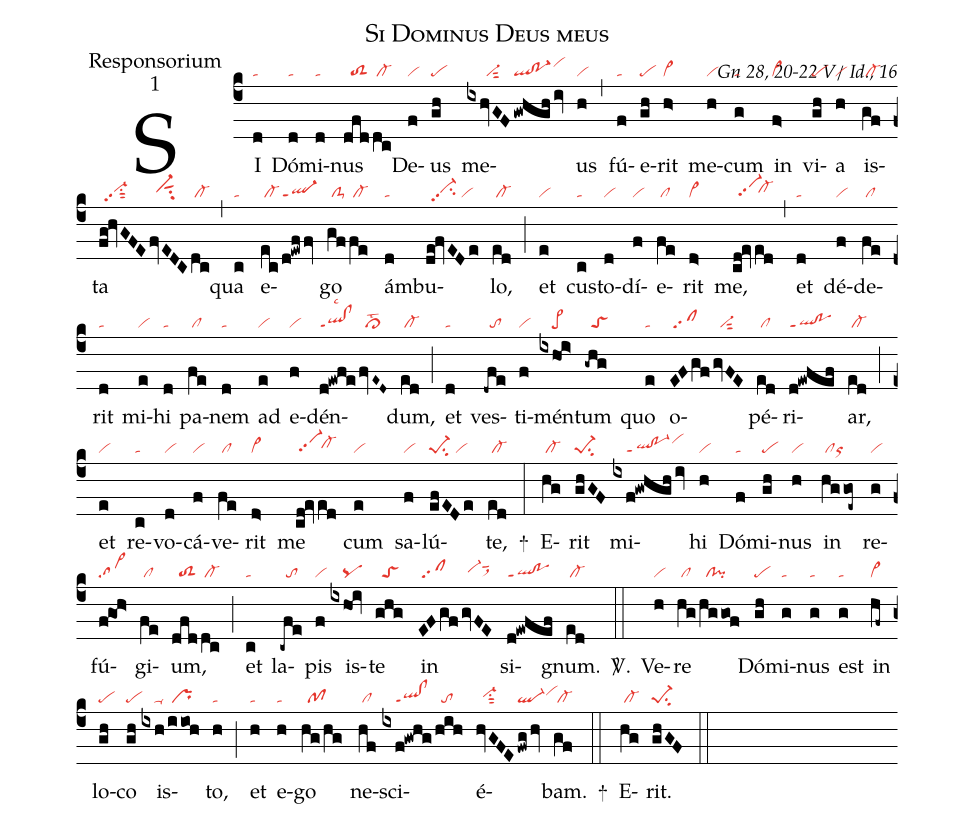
name:Si Dominus Deus meus;
office-part:Responsorium;
mode:1;
commentary:Gn 28, 20-22 V/ Id., 16;
nabc-lines:1;
%%
(c4)
SI(d|ta) Dó(d|ta)mi(d|ta)nus(dfd|//toS2|dc|/cl-) De(f|vi)us(gh|pe) me(ixhvGF|//////vi-sut2|/gwhgh/iv|ql!po-1vihj)us(h|vi) (,)
fú(f|ta)e(gh|pe)rit(h>|vi>) me(h|vi)cum(g|ta) in(f>|vi>) vi(gh|pe)a(h|vi) is(gf|/cl-)ta(fg!hvGFE|//vi-hhpp2su1sut2|fvEDC|//vi-hhsut1su2|dc|/cl-) (,)
qua(c|ta) e(ec|/cl-|/d!ewf|ql-ppt1|fv|vi-hh)go(gf|/clS-|fe|/cl-) ám(d|ta)bu(de!fvEDe|//vi-hhpp2su2/vi)lo,(ed|/cl-) (;)
et(e|vi) cus(c|ta)to(d|vi)dí(f|vi)e(fe|/cl)rit(d>|vi>) me,(cd!ev|//vi-hgpp2|ed|/cl-hh) (,)
et(d|ta) dé(f|vi)de(fe|/cl)rit(d|ta) mi(e|vi)hi(d|ta) pa(fe|/cl)nem(d|ta) ad(e|vi) e(f|vi)dén(d!ewfe|ql!clppt1lsc2|/fvE~D~|//cl>lst2)dum,(ed|/cl-) (;)
et(d|ta) ves(-dfe|//to)ti(f|vi)mén(ixho!i>|////pe>)tum(-ghg|//toS) quo(e|ta) o(EFgf|/sf|/gvFE|//vi-sut2)pé(ed|/cl)ri(d!ewfef|ql!poppt1)ar,(ed|/cl-) (;)
et(e|vi) re(c|ta)vo(d|vi)cá(f|vi)ve(fe|/cl)rit(d>|vi>) me(cd!ev|/vi-hgpp2|ed|/cl-hh) cum(e|vi) sa(f|vi)lú(efEDe|pe-1su2/vi)te,(ed|/cl-) +(:)
E(hg|/cl-)rit(ghGF|pe-1su2) mi(ixf!gwhgh/iv|////ql!po-1ppt1vihj)hi(h|vi) Dó(f|ta)mi(gh|pe)nus(h|vi) in(hggoe~|/clor) re(g|vi)fú(f!go!h>|sa>)gi(fe|/cl)um,(dfd|//toS2|dc|/cl-) (;)
et(c|ta) la(-cfe|//to)pis(f|vi) is(ixhOi|////pq)te(ghg|//toS) in(EFgf|/sf|/gvFE|//vi-hhsut1sux1) si(d!ewfef|ql!poppt1)gnum.(ed|/cl-) <sp>V/</sp>.(::)
Ve(h|vi)re(hg|/cl|/hggof|//cl!pi) Dó(gh|pe)mi(g|ta)nus(g|ta) est(g|ta) in(hf~|cl~) lo(gh|pe)co(gh|pe) is(ixh|////ta-|/iioh|/pr)to,(h|ta) (;)
et(h|ta) e(h|ta)go(hg/hg|//pf) ne(hf|/cl)sci(ixf!gwhg|////ql!clppt1|/hih|//to)é(hvGFE|//vi-hhsu1sut2|/fwg/hv|ql-vihi)bam.(gf|/cl-) +(::)
E(hg|/cl-)rit.(ghGF|pe-1su2) (::)
